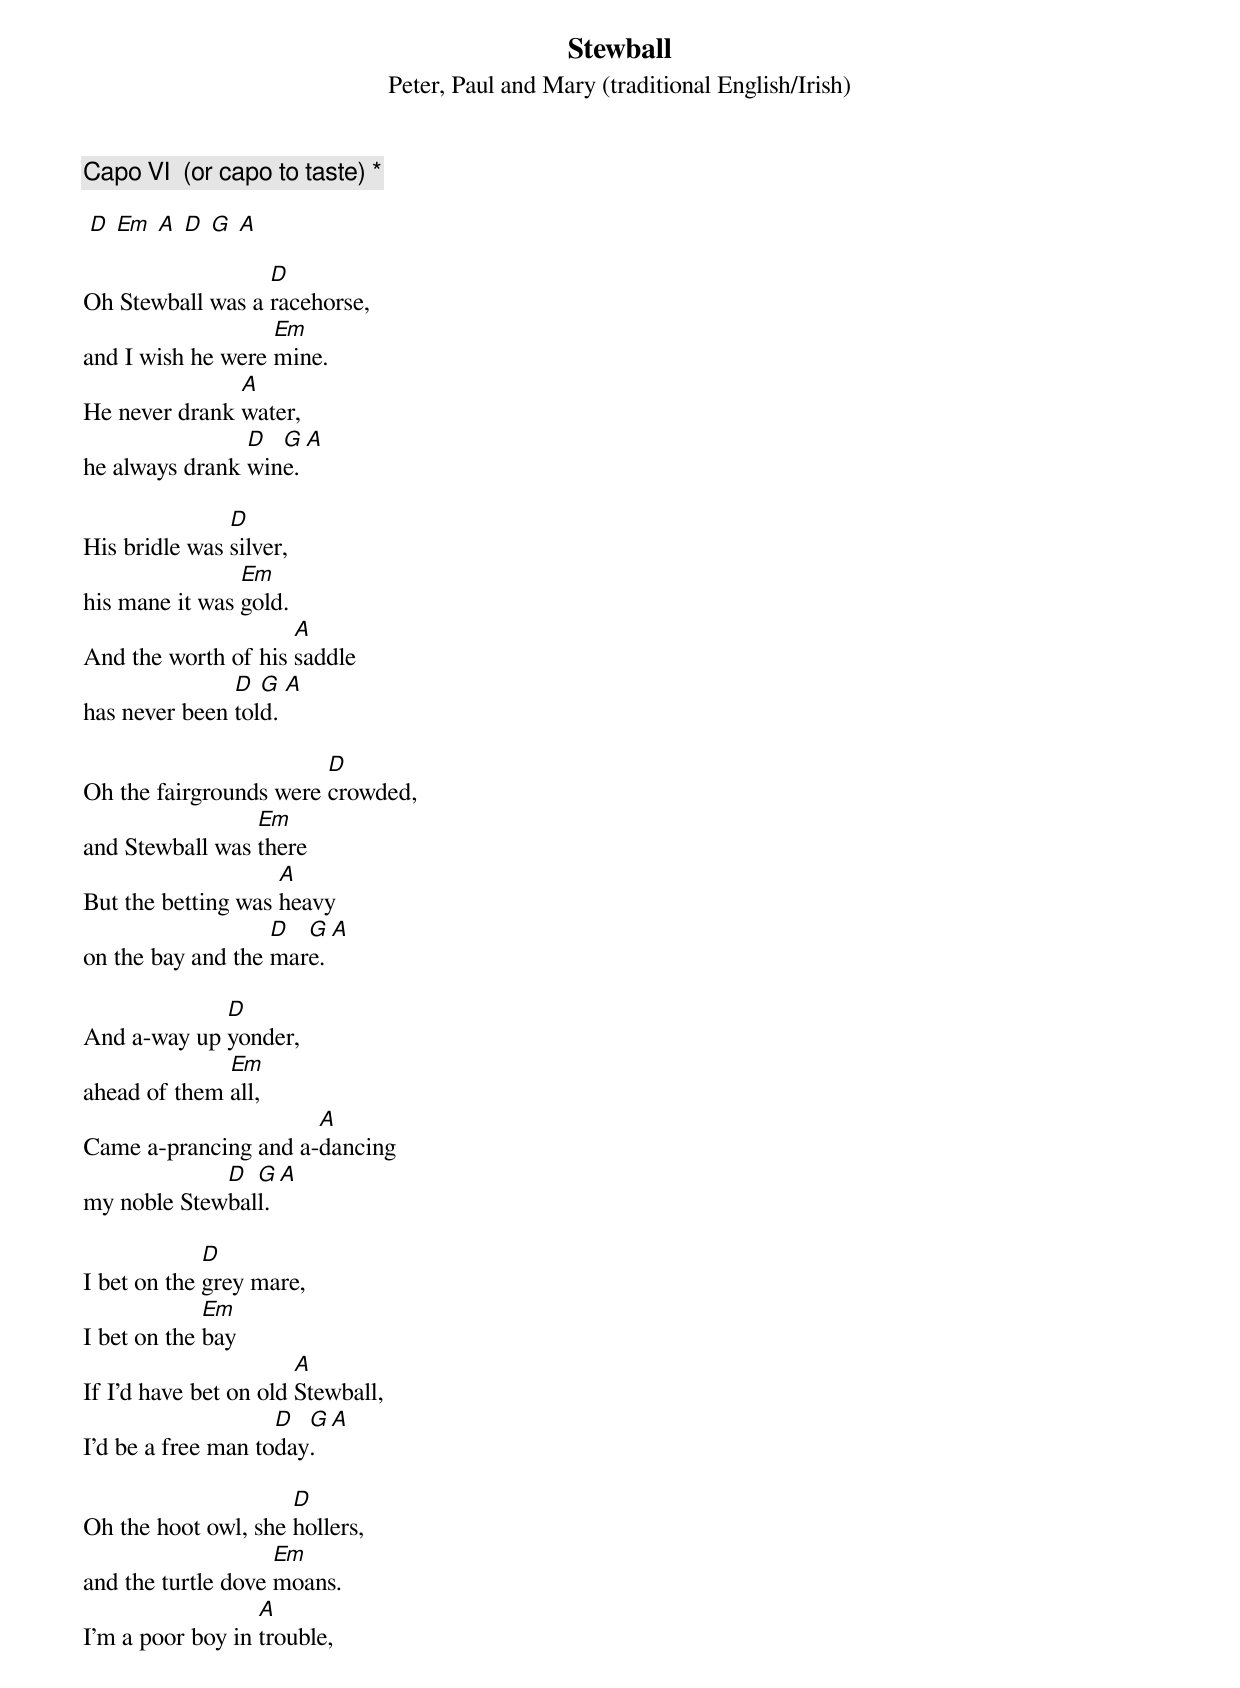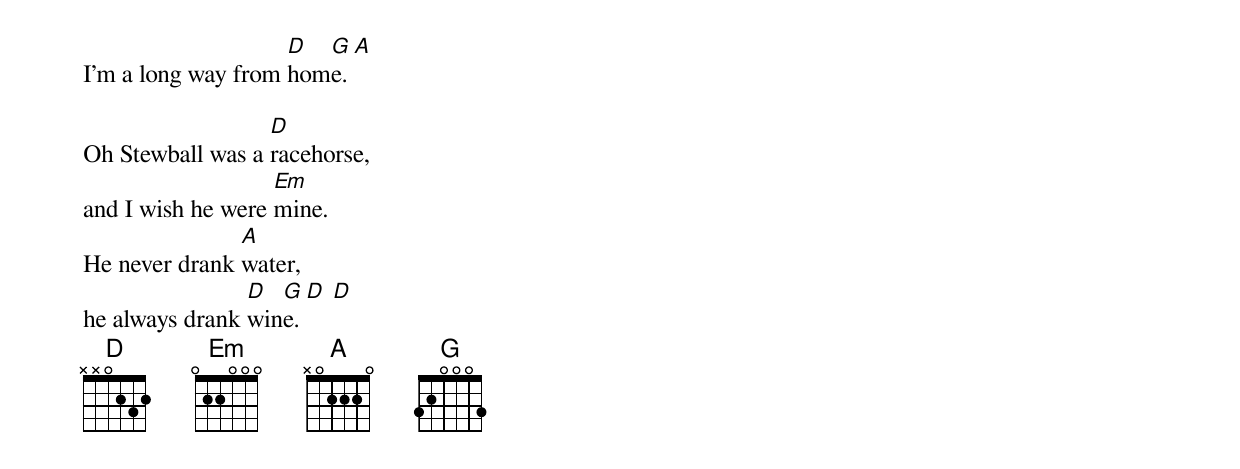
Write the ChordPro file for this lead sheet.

{title: Stewball}
{subtitle: Peter, Paul and Mary (traditional English/Irish)}
{c:Capo VI  (or capo to taste) *}

 [D] [Em] [A] [D] [G] [A]

Oh Stewball was a [D]racehorse,
and I wish he were [Em]mine.
He never drank [A]water,
he always drank [D]win[G]e. [A]

His bridle was [D]silver,
his mane it was [Em]gold.
And the worth of his [A]saddle
has never been [D]tol[G]d. [A]

Oh the fairgrounds were [D]crowded,
and Stewball was [Em]there
But the betting was [A]heavy
on the bay and the [D]mar[G]e. [A]

And a-way up [D]yonder,
ahead of them [Em]all,
Came a-prancing and a-[A]dancing
my noble Stew[D]bal[G]l. [A]

I bet on the [D]grey mare,
I bet on the [Em]bay
If I'd have bet on old [A]Stewball,
I'd be a free man to[D]day[G]. [A]

Oh the hoot owl, she [D]hollers,
and the turtle dove [Em]moans.
I'm a poor boy in [A]trouble,
I'm a long way from [D]hom[G]e. [A]

Oh Stewball was a [D]racehorse,
and I wish he were [Em]mine.
He never drank [A]water,
he always drank [D]win[G]e. [D] [D]
